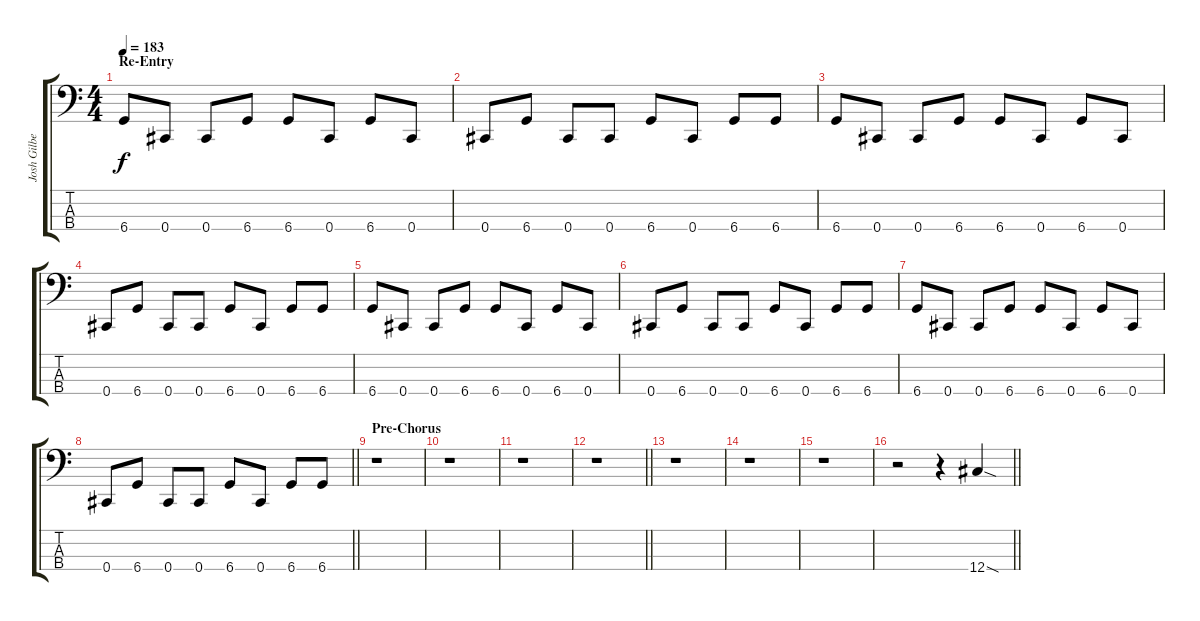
\track ("Josh Gilbert" "Josh Gilbe") {instrument electricbasspick}
\staff {score tabs}
\tuning (Gb2 Db2 Ab1 Db1) {hide}
\ts (4 4)
\section ("" "Re-Entry")
\tempo 183
\clef f4
\ks c
6.4.8{dy f} 0.4.8 0.4.8 6.4.8 6.4.8 0.4.8 6.4.8 0.4.8 |
0.4.8 6.4.8 0.4.8 0.4.8 6.4.8 0.4.8 6.4.8 6.4.8 |
6.4.8 0.4.8 0.4.8 6.4.8 6.4.8 0.4.8 6.4.8 0.4.8 |
0.4.8 6.4.8 0.4.8 0.4.8 6.4.8 0.4.8 6.4.8 6.4.8 |
6.4.8 0.4.8 0.4.8 6.4.8 6.4.8 0.4.8 6.4.8 0.4.8 |
0.4.8 6.4.8 0.4.8 0.4.8 6.4.8 0.4.8 6.4.8 6.4.8 |
6.4.8 0.4.8 0.4.8 6.4.8 6.4.8 0.4.8 6.4.8 0.4.8 |
\barLineRight lightlight
0.4.8 6.4.8 0.4.8 0.4.8 6.4.8 0.4.8 6.4.8 6.4.8 |
\section ("" "Pre-Chorus")
r.1 |
r.1 |
r.1 |
\barLineRight lightlight
r.1 |
r.1 |
r.1 |
r.1 |
\barLineRight lightlight
r.2 r.4 12.4{sod}.4
